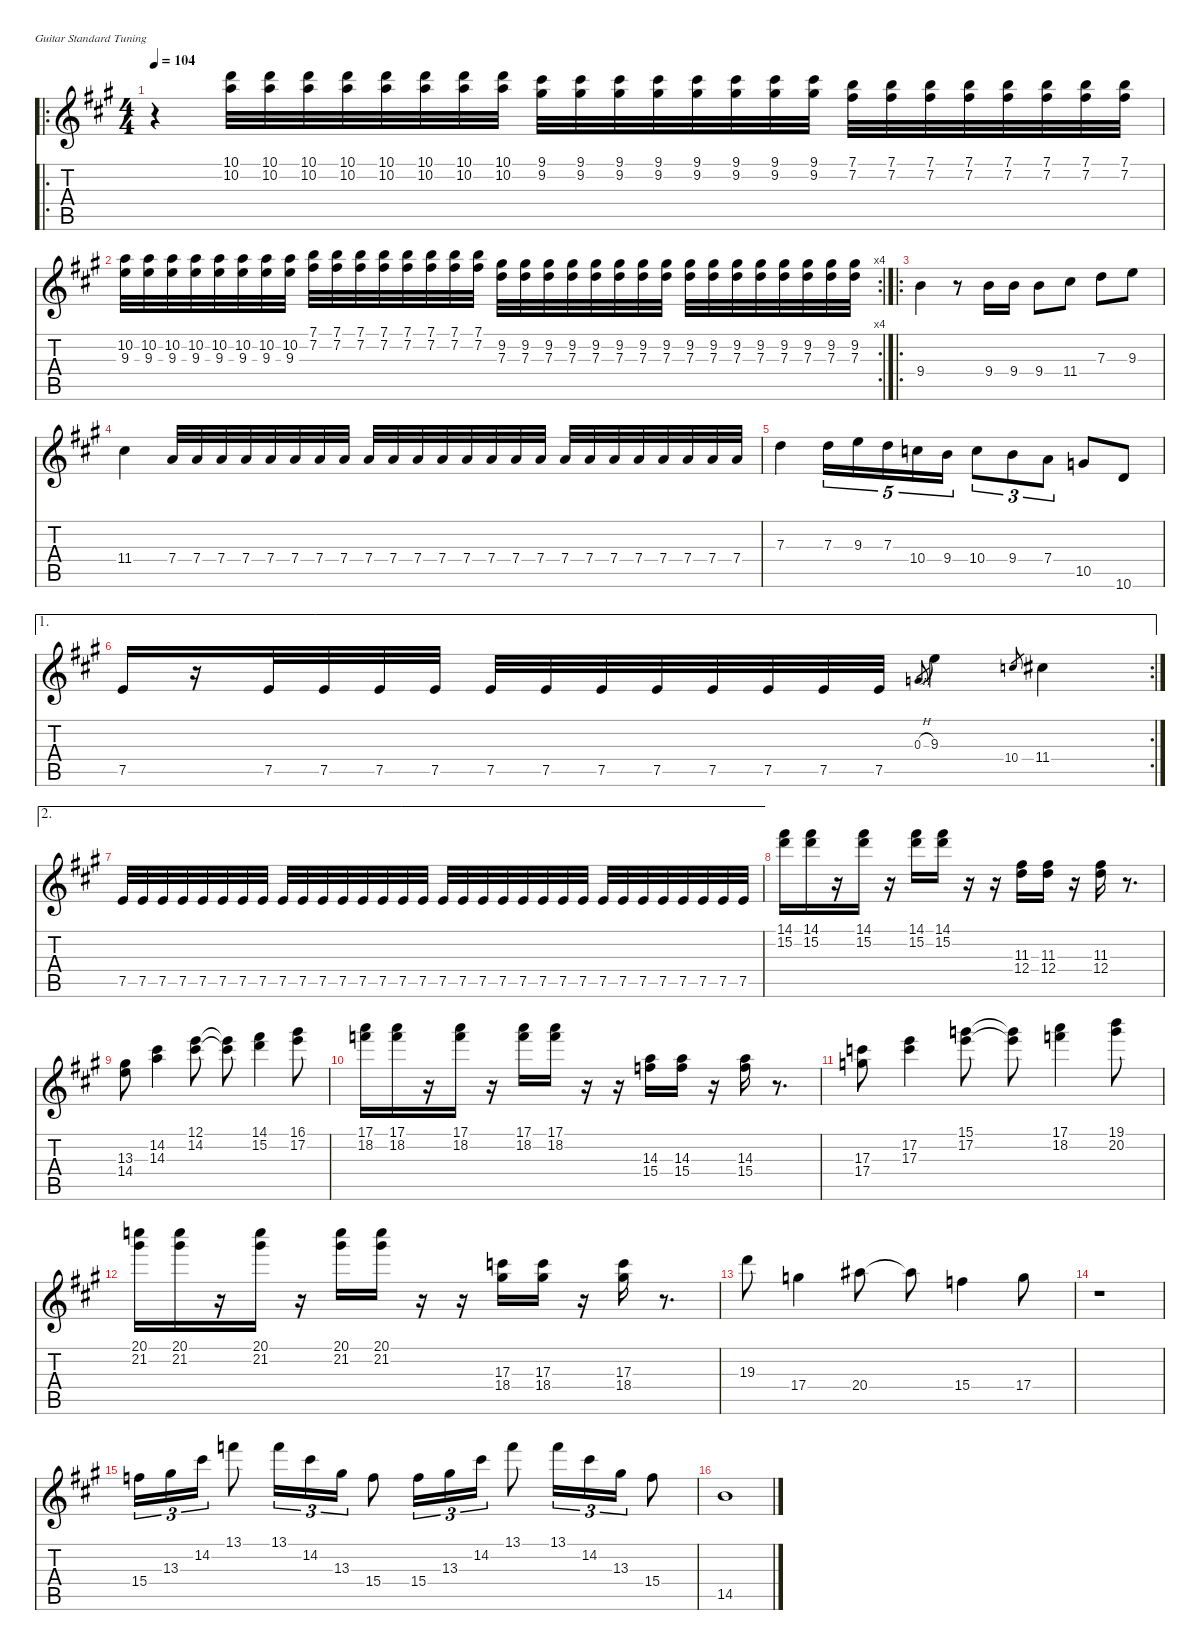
\defaultSystemsLayout 4
\hideDynamics
\bracketExtendMode nobrackets
\singleTrackTrackNamePolicy hidden
\multiTrackTrackNamePolicy hidden
\otherSystemsTrackNameOrientation horizontal
\track ("Guitar One" "el.guit.") {instrument electricguitarclean}
\staff {score tabs}
\tuning (E4 B3 G3 D3 A2 E2)
\ro
\ts (4 4)
\tempo 104
\clef g2
\ks a
r.4{dy f instrument electricguitarclean beam Down} (10.1{acc forcenatural} 10.2{acc forcenatural}).32{beam Down} (10.1{acc forcenatural} 10.2{acc forcenatural}).32{beam Down} (10.1{acc forcenatural} 10.2{acc forcenatural}).32{beam Down} (10.1{acc forcenatural} 10.2{acc forcenatural}).32{beam Down} (10.1{acc forcenatural} 10.2{acc forcenatural}).32{beam Down} (10.1{acc forcenatural} 10.2{acc forcenatural}).32{beam Down} (10.1{acc forcenatural} 10.2{acc forcenatural}).32{beam Down} (10.1{acc forcenatural} 10.2{acc forcenatural}).32{beam Down} (9.1{acc #} 9.2{acc #}).32{beam Down} (9.1{acc #} 9.2{acc #}).32{beam Down} (9.1{acc #} 9.2{acc #}).32{beam Down} (9.1{acc #} 9.2{acc #}).32{beam Down} (9.1{acc #} 9.2{acc #}).32{beam Down} (9.1{acc #} 9.2{acc #}).32{beam Down} (9.1{acc #} 9.2{acc #}).32{beam Down} (9.1{acc #} 9.2{acc #}).32{beam Down} (7.1{acc forcenatural} 7.2{acc #}).32{beam Down} (7.1{acc forcenatural} 7.2{acc #}).32{beam Down} (7.1{acc forcenatural} 7.2{acc #}).32{beam Down} (7.1{acc forcenatural} 7.2{acc #}).32{beam Down} (7.1{acc forcenatural} 7.2{acc #}).32{beam Down} (7.1{acc forcenatural} 7.2{acc #}).32{beam Down} (7.1{acc forcenatural} 7.2{acc #}).32{beam Down} (7.1{acc forcenatural} 7.2{acc #}).32{beam Down} |
\rc 4
(10.2{acc forcenatural} 9.3{acc forcenatural}).32{beam Down} (10.2{acc forcenatural} 9.3{acc forcenatural}).32{beam Down} (10.2{acc forcenatural} 9.3{acc forcenatural}).32{beam Down} (10.2{acc forcenatural} 9.3{acc forcenatural}).32{beam Down} (10.2{acc forcenatural} 9.3{acc forcenatural}).32{beam Down} (10.2{acc forcenatural} 9.3{acc forcenatural}).32{beam Down} (10.2{acc forcenatural} 9.3{acc forcenatural}).32{beam Down} (10.2{acc forcenatural} 9.3{acc forcenatural}).32{beam Down} (7.1{acc forcenatural} 7.2{acc #}).32{beam Down} (7.1{acc forcenatural} 7.2{acc #}).32{beam Down} (7.1{acc forcenatural} 7.2{acc #}).32{beam Down} (7.1{acc forcenatural} 7.2{acc #}).32{beam Down} (7.1{acc forcenatural} 7.2{acc #}).32{beam Down} (7.1{acc forcenatural} 7.2{acc #}).32{beam Down} (7.1{acc forcenatural} 7.2{acc #}).32{beam Down} (7.1{acc forcenatural} 7.2{acc #}).32{beam Down} (9.2{acc #} 7.3{acc forcenatural}).32{beam Down} (9.2{acc #} 7.3{acc forcenatural}).32{beam Down} (9.2{acc #} 7.3{acc forcenatural}).32{beam Down} (9.2{acc #} 7.3{acc forcenatural}).32{beam Down} (9.2{acc #} 7.3{acc forcenatural}).32{beam Down} (9.2{acc #} 7.3{acc forcenatural}).32{beam Down} (9.2{acc #} 7.3{acc forcenatural}).32{beam Down} (9.2{acc #} 7.3{acc forcenatural}).32{beam Down} (9.2{acc #} 7.3{acc forcenatural}).32{beam Down} (9.2{acc #} 7.3{acc forcenatural}).32{beam Down} (9.2{acc #} 7.3{acc forcenatural}).32{beam Down} (9.2{acc #} 7.3{acc forcenatural}).32{beam Down} (9.2{acc #} 7.3{acc forcenatural}).32{beam Down} (9.2{acc #} 7.3{acc forcenatural}).32{beam Down} (9.2{acc #} 7.3{acc forcenatural}).32{beam Down} (9.2{acc #} 7.3{acc forcenatural}).32{beam Down} |
\ro
9.4{acc forcenatural}.4{beam Down} r.8{beam Down} 9.4{acc forcenatural}.16{beam Up} 9.4{acc forcenatural}.16{beam Up} 9.4{acc forcenatural}.8{beam Down} 11.4{acc #}.8{beam Down} 7.3{acc forcenatural}.8{beam Down} 9.3{acc forcenatural}.8{beam Down} |
11.4{acc #}.4{beam Down} 7.4{acc forcenatural}.32{beam Up} 7.4{acc forcenatural}.32{beam Up} 7.4{acc forcenatural}.32{beam Up} 7.4{acc forcenatural}.32{beam Up} 7.4{acc forcenatural}.32{beam Up} 7.4{acc forcenatural}.32{beam Up} 7.4{acc forcenatural}.32{beam Up} 7.4{acc forcenatural}.32{beam Up} 7.4{acc forcenatural}.32{beam Up} 7.4{acc forcenatural}.32{beam Up} 7.4{acc forcenatural}.32{beam Up} 7.4{acc forcenatural}.32{beam Up} 7.4{acc forcenatural}.32{beam Up} 7.4{acc forcenatural}.32{beam Up} 7.4{acc forcenatural}.32{beam Up} 7.4{acc forcenatural}.32{beam Up} 7.4{acc forcenatural}.32{beam Up} 7.4{acc forcenatural}.32{beam Up} 7.4{acc forcenatural}.32{beam Up} 7.4{acc forcenatural}.32{beam Up} 7.4{acc forcenatural}.32{beam Up} 7.4{acc forcenatural}.32{beam Up} 7.4{acc forcenatural}.32{beam Up} 7.4{acc forcenatural}.32{beam Up} |
7.3{acc forcenatural}.4{beam Down} 7.3{acc forcenatural}.16{tu (5 4) beam Down} 9.3{acc forcenatural}.16{tu (5 4) beam Down} 7.3{acc forcenatural}.16{tu (5 4) beam Down} 10.4{acc forcenatural}.16{tu (5 4) beam Down} 9.4{acc forcenatural}.16{tu (5 4) beam Down} 10.4{acc forcenatural}.8{tu (3 2) beam Down} 9.4{acc forcenatural}.8{tu (3 2) beam Down} 7.4{acc forcenatural}.8{tu (3 2) beam Down} 10.5{acc forcenatural}.8{beam Up} 10.6{acc forcenatural}.8{beam Up} |
\ae 1
\rc 2
7.5{acc forcenatural}.16{dy fff beam Up} r.16{beam Up} 7.5{acc forcenatural}.32{dy f beam Up} 7.5{acc forcenatural}.32{beam Up} 7.5{acc forcenatural}.32{beam Up} 7.5{acc forcenatural}.32{beam Up} 7.5{acc forcenatural}.32{beam Up} 7.5{acc forcenatural}.32{beam Up} 7.5{acc forcenatural}.32{beam Up} 7.5{acc forcenatural}.32{beam Up} 7.5{acc forcenatural}.32{beam Up} 7.5{acc forcenatural}.32{beam Up} 7.5{acc forcenatural}.32{beam Up} 7.5{acc forcenatural}.32{beam Up} 0.3{h acc forcenatural}.8{gr dy mf beam Up} 9.3{acc forcenatural}.4{dy f beam Down} 10.4{acc forcenatural}.8{gr dy mf beam Up} 11.4{acc #}.4{dy f beam Down} |
\ae 2
7.5{acc forcenatural}.32{beam Up} 7.5{acc forcenatural}.32{beam Up} 7.5{acc forcenatural}.32{beam Up} 7.5{acc forcenatural}.32{beam Up} 7.5{acc forcenatural}.32{beam Up} 7.5{acc forcenatural}.32{beam Up} 7.5{acc forcenatural}.32{beam Up} 7.5{acc forcenatural}.32{beam Up} 7.5{acc forcenatural}.32{beam Up} 7.5{acc forcenatural}.32{beam Up} 7.5{acc forcenatural}.32{beam Up} 7.5{acc forcenatural}.32{beam Up} 7.5{acc forcenatural}.32{beam Up} 7.5{acc forcenatural}.32{beam Up} 7.5{acc forcenatural}.32{beam Up} 7.5{acc forcenatural}.32{beam Up} 7.5{acc forcenatural}.32{beam Up} 7.5{acc forcenatural}.32{beam Up} 7.5{acc forcenatural}.32{beam Up} 7.5{acc forcenatural}.32{beam Up} 7.5{acc forcenatural}.32{beam Up} 7.5{acc forcenatural}.32{beam Up} 7.5{acc forcenatural}.32{beam Up} 7.5{acc forcenatural}.32{beam Up} 7.5{acc forcenatural}.32{beam Up} 7.5{acc forcenatural}.32{beam Up} 7.5{acc forcenatural}.32{beam Up} 7.5{acc forcenatural}.32{beam Up} 7.5{acc forcenatural}.32{beam Up} 7.5{acc forcenatural}.32{beam Up} 7.5{acc forcenatural}.32{beam Up} 7.5{acc forcenatural}.32{beam Up} |
(14.1{acc #} 15.2{acc forcenatural}).16{instrument electricguitarmuted beam Down} (14.1{acc #} 15.2{acc forcenatural}).16{beam Down} r.16{beam Down} (14.1{acc #} 15.2{acc forcenatural}).16{beam Down} r.16{beam Down} (14.1{acc #} 15.2{acc forcenatural}).16{beam Down} (14.1{acc #} 15.2{acc forcenatural}).16{beam Down} r.16{beam Down} r.16{beam Down} (11.3{acc #} 12.4{acc forcenatural}).16{beam Down} (11.3{acc #} 12.4{acc forcenatural}).16{beam Down} r.16{beam Down} (11.3{acc #} 12.4{acc forcenatural}).16{beam Down} r.8{d beam Down} |
(13.3{acc #} 14.4{acc forcenatural}).8{beam Down} (14.2{acc #} 14.3{acc forcenatural}).4{beam Down} (12.1{acc forcenatural} 14.2{acc #}).8{beam Down} (12.1{t acc forcenatural} 14.2{t acc #}).8{beam Down} (14.1{acc #} 15.2{acc forcenatural}).4{beam Down} (16.1{acc #} 17.2{acc forcenatural}).8{beam Down} |
(17.1{acc forcenatural} 18.2{acc forcenatural}).16{beam Down} (17.1{acc forcenatural} 18.2{acc forcenatural}).16{beam Down} r.16{beam Down} (17.1{acc forcenatural} 18.2{acc forcenatural}).16{beam Down} r.16{beam Down} (17.1{acc forcenatural} 18.2{acc forcenatural}).16{beam Down} (17.1{acc forcenatural} 18.2{acc forcenatural}).16{beam Down} r.16{beam Down} r.16{beam Down} (14.3{acc forcenatural} 15.4{acc forcenatural}).16{beam Down} (14.3{acc forcenatural} 15.4{acc forcenatural}).16{beam Down} r.16{beam Down} (14.3{acc forcenatural} 15.4{acc forcenatural}).16{beam Down} r.8{d beam Down} |
(17.3{acc forcenatural} 17.4{acc forcenatural}).8{beam Down} (17.2{acc forcenatural} 17.3{acc forcenatural}).4{beam Down} (15.1{acc forcenatural} 17.2{acc forcenatural}).8{beam Down} (15.1{t acc forcenatural} 17.2{t acc forcenatural}).8{beam Down} (17.1{acc forcenatural} 18.2{acc forcenatural}).4{beam Down} (19.1{acc forcenatural} 20.2{acc forcenatural}).8{beam Down} |
(20.1{acc forcenatural} 21.2{acc #}).16{beam Down} (20.1{acc forcenatural} 21.2{acc #}).16{beam Down} r.16{beam Down} (20.1{acc forcenatural} 21.2{acc #}).16{beam Down} r.16{beam Down} (20.1{acc forcenatural} 21.2{acc #}).16{beam Down} (20.1{acc forcenatural} 21.2{acc #}).16{beam Down} r.16{beam Down} r.16{beam Down} (17.3{acc forcenatural} 18.4{acc #}).16{beam Down} (17.3{acc forcenatural} 18.4{acc #}).16{beam Down} r.16{beam Down} (17.3{acc forcenatural} 18.4{acc #}).16{beam Down} r.8{d beam Down} |
19.3{acc forcenatural}.8{beam Down} 17.4{acc forcenatural}.4{beam Down} 20.4{acc #}.8{beam Down} 20.4{t acc #}.8{beam Down} 15.4{acc forcenatural}.4{beam Down} 17.4{acc forcenatural}.8{beam Down} |
r.1{beam Down} |
15.4{acc forcenatural}.16{tu (3 2) beam Down} 13.3{acc #}.16{tu (3 2) beam Down} 14.2{acc #}.16{tu (3 2) beam Down} 13.1{acc forcenatural}.8{beam Down} 13.1{acc forcenatural}.16{tu (3 2) beam Down} 14.2{acc #}.16{tu (3 2) beam Down} 13.3{acc #}.16{tu (3 2) beam Down} 15.4{acc forcenatural}.8{beam Down} 15.4{acc forcenatural}.16{tu (3 2) beam Down} 13.3{acc #}.16{tu (3 2) beam Down} 14.2{acc #}.16{tu (3 2) beam Down} 13.1{acc forcenatural}.8{beam Down} 13.1{acc forcenatural}.16{tu (3 2) beam Down} 14.2{acc #}.16{tu (3 2) beam Down} 13.3{acc #}.16{tu (3 2) beam Down} 15.4{acc forcenatural}.8{beam Down} |
14.5{acc forcenatural}.1{beam Down}
